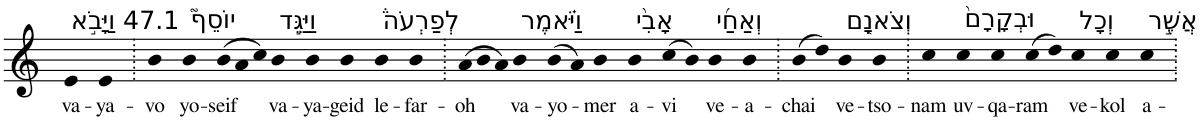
**kern	**text
*part1	*part1
*staff1	*staff1
*I"Piano	*
*I'Pno	*
*clefG2	*
*k[]	*
=1	=1
!LO:TX:a:t=47.1 וַיָּבֹ֣א	!
!	!LO:LY:b
4e	va-
!	!LO:LY:b
4e	-ya-
=2.	=2.
!	!LO:LY:b
4b	-vo
!LO:TX:a:t=יוֹסֵף֮	!
!	!LO:LY:b
4b	yo-
*Xtuplet	*
!	!LO:LY:b
(>12b	-seif
12a	.
12cc)	.
!LO:TX:a:t=וַיַּגֵּ֣ד	!
!	!LO:LY:b
4b	va-
!	!LO:LY:b
4b	-ya-
!	!LO:LY:b
4b	-geid
!LO:TX:a:t=לְפַרְעֹה֒	!
!	!LO:LY:b
4b	le-
!	!LO:LY:b
4b	-far-
=3.	=3.
!	!LO:LY:b
(>12a	-oh
12b	.
12a)	.
!LO:TX:a:t=וַיֹּ֗אמֶר	!
!	!LO:LY:b
4b	va-
!	!LO:LY:b
(>8b	-yo-
8a)	.
!	!LO:LY:b
4b	-mer
!LO:TX:a:t=אָבִ֨י	!
!	!LO:LY:b
4b	a-
!	!LO:LY:b
(>8cc	-vi
8b)	.
!LO:TX:a:t=וְאַחַ֜י	!
!	!LO:LY:b
4b	ve-
!	!LO:LY:b
4b	-a-
=4.	=4.
!	!LO:LY:b
(>8b	-chai
8dd)	.
!LO:TX:a:t=וְצֹאנָ֤ם	!
!	!LO:LY:b
4b	ve-
!	!LO:LY:b
4b	-tso-
=5.	=5.
!	!LO:LY:b
4cc	-nam
!LO:TX:a:t=וּבְקָרָם֙	!
!	!LO:LY:b
4cc	uv-
!	!LO:LY:b
4cc	-qa-
!	!LO:LY:b
(>8cc	-ram
8dd)	.
!LO:TX:a:t=וְכָל	!
!	!LO:LY:b
4cc	ve-
!	!LO:LY:b
4cc	-kol
!LO:TX:a:t=אֲשֶׁ֣ר	!
!	!LO:LY:b
4cc	a-
=.	=.
*-	*-
